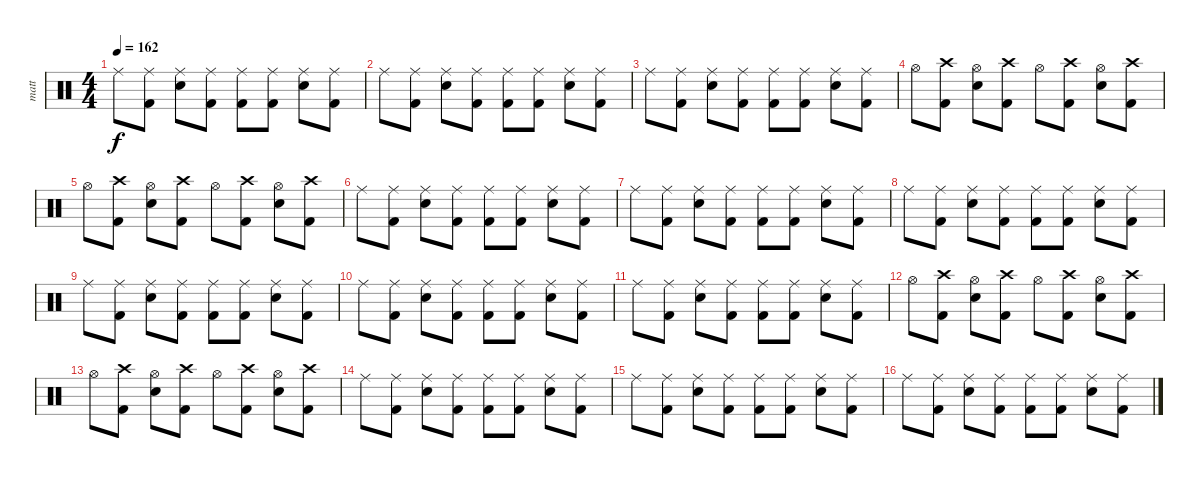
\track ("matt" "matt") {instrument percussion}
\staff {score}
\articulation defaults
\ts (4 4)
\tempo 162
\clef neutral
\ks c "Ride (middle)".8{dy f}
("Ride (middle)" "Kick (hit) 2").8 ("Ride (middle)" "Electric Snare (hit)").8 ("Ride (middle)" "Kick (hit) 2").8 ("Ride (middle)" "Kick (hit) 2").8 ("Ride (middle)" "Kick (hit) 2").8 ("Ride (middle)" "Electric Snare (hit)").8 ("Ride (middle)" "Kick (hit) 2").8 |
"Ride (middle)".8 ("Ride (middle)" "Kick (hit) 2").8 ("Ride (middle)" "Electric Snare (hit)").8 ("Ride (middle)" "Kick (hit) 2").8 ("Ride (middle)" "Kick (hit) 2").8 ("Ride (middle)" "Kick (hit) 2").8 ("Ride (middle)" "Electric Snare (hit)").8 ("Ride (middle)" "Kick (hit) 2").8 |
"Ride (middle)".8 ("Ride (middle)" "Kick (hit) 2").8 ("Ride (middle)" "Electric Snare (hit)").8 ("Ride (middle)" "Kick (hit) 2").8 ("Ride (middle)" "Kick (hit) 2").8 ("Ride (middle)" "Kick (hit) 2").8 ("Ride (middle)" "Electric Snare (hit)").8 ("Ride (middle)" "Kick (hit) 2").8 |
"Hi-Hat (open)".8 ("Crash high (hit)" "Kick (hit) 2").8 ("Hi-Hat (open)" "Electric Snare (hit)").8 ("Crash high (hit)" "Kick (hit) 2").8 "Hi-Hat (open)".8 ("Crash high (hit)" "Kick (hit) 2").8 ("Hi-Hat (open)" "Electric Snare (hit)").8 ("Crash high (hit)" "Kick (hit) 2").8 |
"Hi-Hat (open)".8 ("Crash high (hit)" "Kick (hit) 2").8 ("Hi-Hat (open)" "Electric Snare (hit)").8 ("Crash high (hit)" "Kick (hit) 2").8 "Hi-Hat (open)".8 ("Crash high (hit)" "Kick (hit) 2").8 ("Hi-Hat (open)" "Electric Snare (hit)").8 ("Crash high (hit)" "Kick (hit) 2").8 |
"Ride (middle)".8 ("Ride (middle)" "Kick (hit) 2").8 ("Ride (middle)" "Electric Snare (hit)").8 ("Ride (middle)" "Kick (hit) 2").8 ("Ride (middle)" "Kick (hit) 2").8 ("Ride (middle)" "Kick (hit) 2").8 ("Ride (middle)" "Electric Snare (hit)").8 ("Ride (middle)" "Kick (hit) 2").8 |
"Ride (middle)".8 ("Ride (middle)" "Kick (hit) 2").8 ("Ride (middle)" "Electric Snare (hit)").8 ("Ride (middle)" "Kick (hit) 2").8 ("Ride (middle)" "Kick (hit) 2").8 ("Ride (middle)" "Kick (hit) 2").8 ("Ride (middle)" "Electric Snare (hit)").8 ("Ride (middle)" "Kick (hit) 2").8 |
"Ride (middle)".8 ("Ride (middle)" "Kick (hit) 2").8 ("Ride (middle)" "Electric Snare (hit)").8 ("Ride (middle)" "Kick (hit) 2").8 ("Ride (middle)" "Kick (hit) 2").8 ("Ride (middle)" "Kick (hit) 2").8 ("Ride (middle)" "Electric Snare (hit)").8 ("Ride (middle)" "Kick (hit) 2").8 |
"Ride (middle)".8 ("Ride (middle)" "Kick (hit) 2").8 ("Ride (middle)" "Electric Snare (hit)").8 ("Ride (middle)" "Kick (hit) 2").8 ("Ride (middle)" "Kick (hit) 2").8 ("Ride (middle)" "Kick (hit) 2").8 ("Ride (middle)" "Electric Snare (hit)").8 ("Ride (middle)" "Kick (hit) 2").8 |
"Ride (middle)".8 ("Ride (middle)" "Kick (hit) 2").8 ("Ride (middle)" "Electric Snare (hit)").8 ("Ride (middle)" "Kick (hit) 2").8 ("Ride (middle)" "Kick (hit) 2").8 ("Ride (middle)" "Kick (hit) 2").8 ("Ride (middle)" "Electric Snare (hit)").8 ("Ride (middle)" "Kick (hit) 2").8 |
"Ride (middle)".8 ("Ride (middle)" "Kick (hit) 2").8 ("Ride (middle)" "Electric Snare (hit)").8 ("Ride (middle)" "Kick (hit) 2").8 ("Ride (middle)" "Kick (hit) 2").8 ("Ride (middle)" "Kick (hit) 2").8 ("Ride (middle)" "Electric Snare (hit)").8 ("Ride (middle)" "Kick (hit) 2").8 |
"Hi-Hat (open)".8 ("Crash high (hit)" "Kick (hit) 2").8 ("Hi-Hat (open)" "Electric Snare (hit)").8 ("Crash high (hit)" "Kick (hit) 2").8 "Hi-Hat (open)".8 ("Crash high (hit)" "Kick (hit) 2").8 ("Hi-Hat (open)" "Electric Snare (hit)").8 ("Crash high (hit)" "Kick (hit) 2").8 |
"Hi-Hat (open)".8 ("Crash high (hit)" "Kick (hit) 2").8 ("Hi-Hat (open)" "Electric Snare (hit)").8 ("Crash high (hit)" "Kick (hit) 2").8 "Hi-Hat (open)".8 ("Crash high (hit)" "Kick (hit) 2").8 ("Hi-Hat (open)" "Electric Snare (hit)").8 ("Crash high (hit)" "Kick (hit) 2").8 |
"Ride (middle)".8 ("Ride (middle)" "Kick (hit) 2").8 ("Ride (middle)" "Electric Snare (hit)").8 ("Ride (middle)" "Kick (hit) 2").8 ("Ride (middle)" "Kick (hit) 2").8 ("Ride (middle)" "Kick (hit) 2").8 ("Ride (middle)" "Electric Snare (hit)").8 ("Ride (middle)" "Kick (hit) 2").8 |
"Ride (middle)".8 ("Ride (middle)" "Kick (hit) 2").8 ("Ride (middle)" "Electric Snare (hit)").8 ("Ride (middle)" "Kick (hit) 2").8 ("Ride (middle)" "Kick (hit) 2").8 ("Ride (middle)" "Kick (hit) 2").8 ("Ride (middle)" "Electric Snare (hit)").8 ("Ride (middle)" "Kick (hit) 2").8 |
"Ride (middle)".8 ("Ride (middle)" "Kick (hit) 2").8 ("Ride (middle)" "Electric Snare (hit)").8 ("Ride (middle)" "Kick (hit) 2").8 ("Ride (middle)" "Kick (hit) 2").8 ("Ride (middle)" "Kick (hit) 2").8 ("Ride (middle)" "Electric Snare (hit)").8 ("Ride (middle)" "Kick (hit) 2").8
